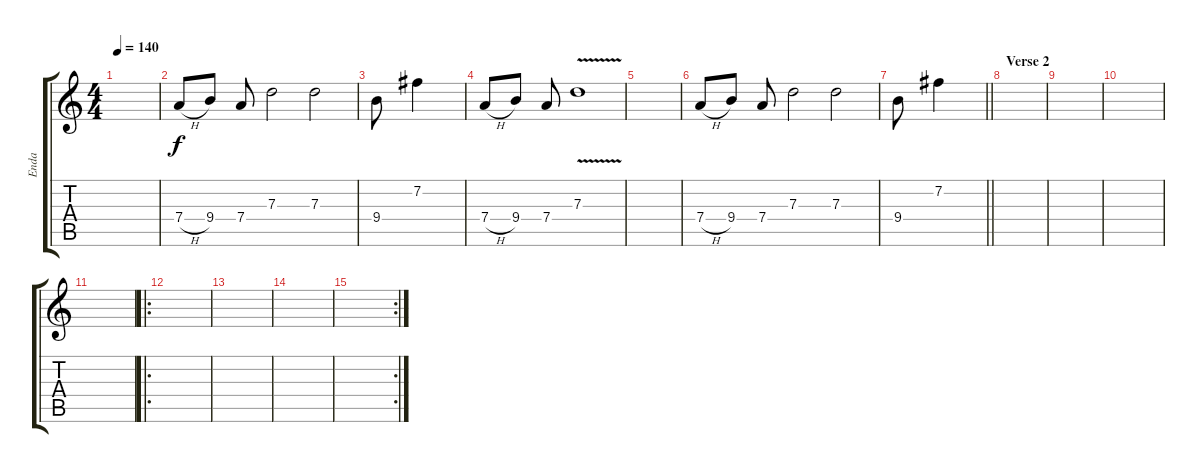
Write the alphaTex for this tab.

\track ("Enda" "Enda") {instrument acousticguitarsteel}
\staff {score tabs}
\tuning (E4 B3 G3 D3 A2 E2) {hide}
\ts (4 4)
\tempo 140
\clef g2
\ks c
|
7.4{h}.8 9.4.8 7.4.8 7.3.2 7.3.2 |
9.4.8 7.2.4 |
7.4{h}.8 9.4.8 7.4.8 7.3{v}.1 |
|
7.4{h}.8 9.4.8 7.4.8 7.3.2 7.3.2 |
\barLineRight lightlight
9.4.8 7.2.4 |
\section ("" "Verse 2")
|
|
|
|
\ro
|
|
|
\rc 2
